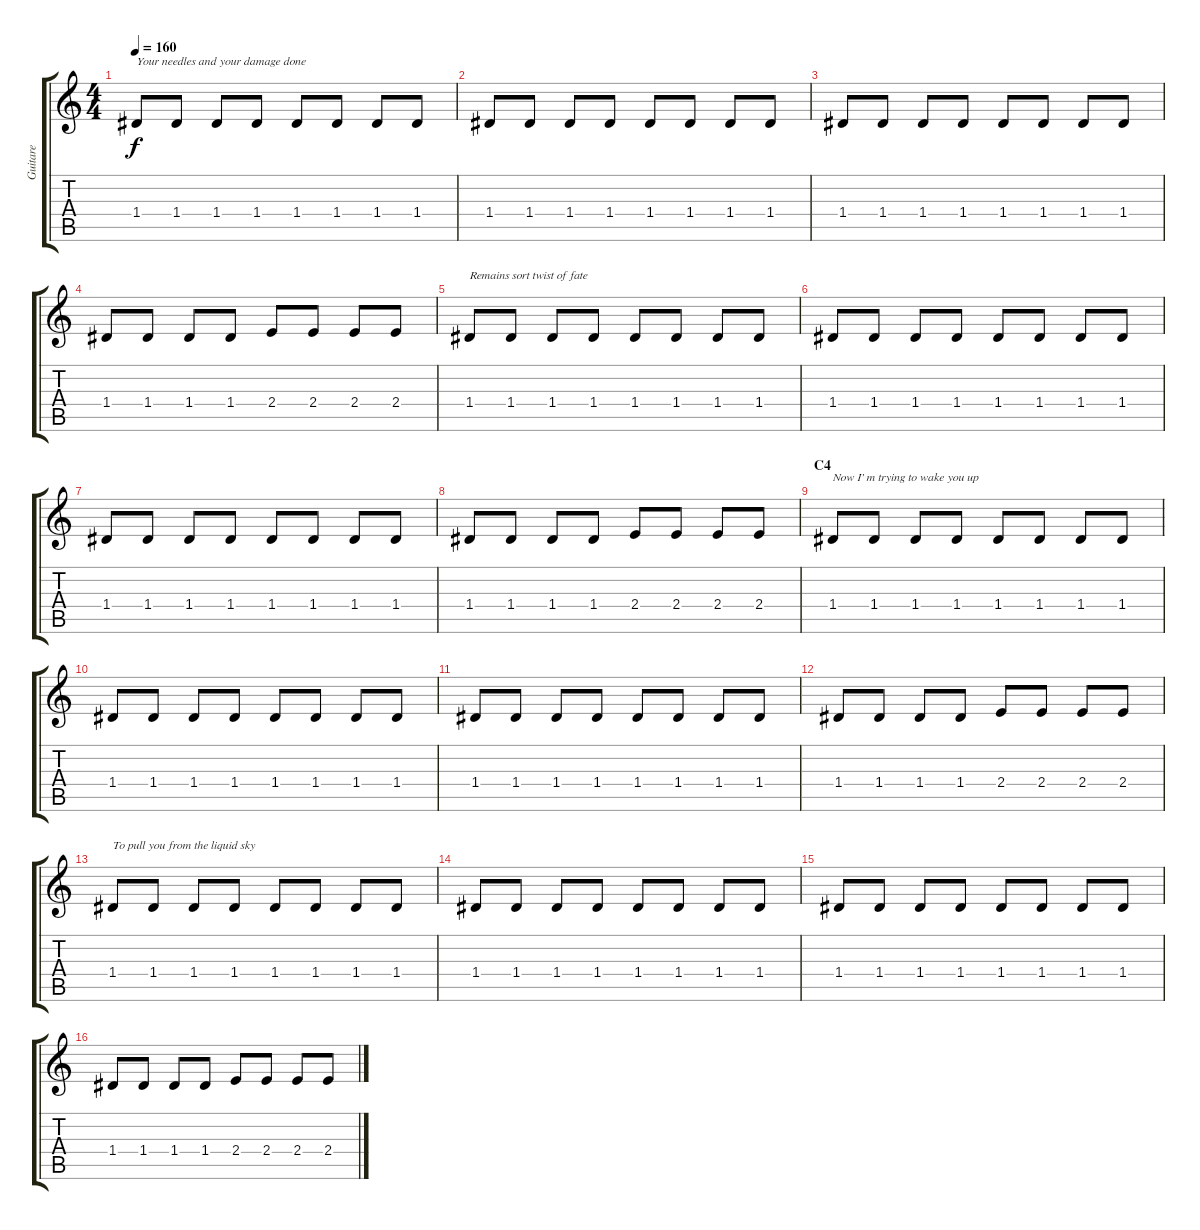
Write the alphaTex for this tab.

\track ("Guitare" "Guitare") {instrument overdrivenguitar}
\staff {score tabs}
\tuning (E4 B3 G3 D3 A2 E2) {hide}
\ts (4 4)
\tempo 160
\clef g2
\ks c
1.4.8{txt "Your needles and your damage done" dy f instrument overdrivenguitar} 1.4.8 1.4.8 1.4.8 1.4.8 1.4.8 1.4.8 1.4.8 |
1.4.8 1.4.8 1.4.8 1.4.8 1.4.8 1.4.8 1.4.8 1.4.8 |
1.4.8 1.4.8 1.4.8 1.4.8 1.4.8 1.4.8 1.4.8 1.4.8 |
1.4.8 1.4.8 1.4.8 1.4.8 2.4.8 2.4.8 2.4.8 2.4.8 |
1.4.8{txt "Remains sort twist of fate"} 1.4.8 1.4.8 1.4.8 1.4.8 1.4.8 1.4.8 1.4.8 |
1.4.8 1.4.8 1.4.8 1.4.8 1.4.8 1.4.8 1.4.8 1.4.8 |
1.4.8 1.4.8 1.4.8 1.4.8 1.4.8 1.4.8 1.4.8 1.4.8 |
1.4.8 1.4.8 1.4.8 1.4.8 2.4.8 2.4.8 2.4.8 2.4.8 |
\section ("" "C4")
1.4.8{txt "Now I’ m trying to wake you up"} 1.4.8 1.4.8 1.4.8 1.4.8 1.4.8 1.4.8 1.4.8 |
1.4.8 1.4.8 1.4.8 1.4.8 1.4.8 1.4.8 1.4.8 1.4.8 |
1.4.8 1.4.8 1.4.8 1.4.8 1.4.8 1.4.8 1.4.8 1.4.8 |
1.4.8 1.4.8 1.4.8 1.4.8 2.4.8 2.4.8 2.4.8 2.4.8 |
1.4.8{txt "To pull you from the liquid sky"} 1.4.8 1.4.8 1.4.8 1.4.8 1.4.8 1.4.8 1.4.8 |
1.4.8 1.4.8 1.4.8 1.4.8 1.4.8 1.4.8 1.4.8 1.4.8 |
1.4.8 1.4.8 1.4.8 1.4.8 1.4.8 1.4.8 1.4.8 1.4.8 |
1.4.8 1.4.8 1.4.8 1.4.8 2.4.8 2.4.8 2.4.8 2.4.8
